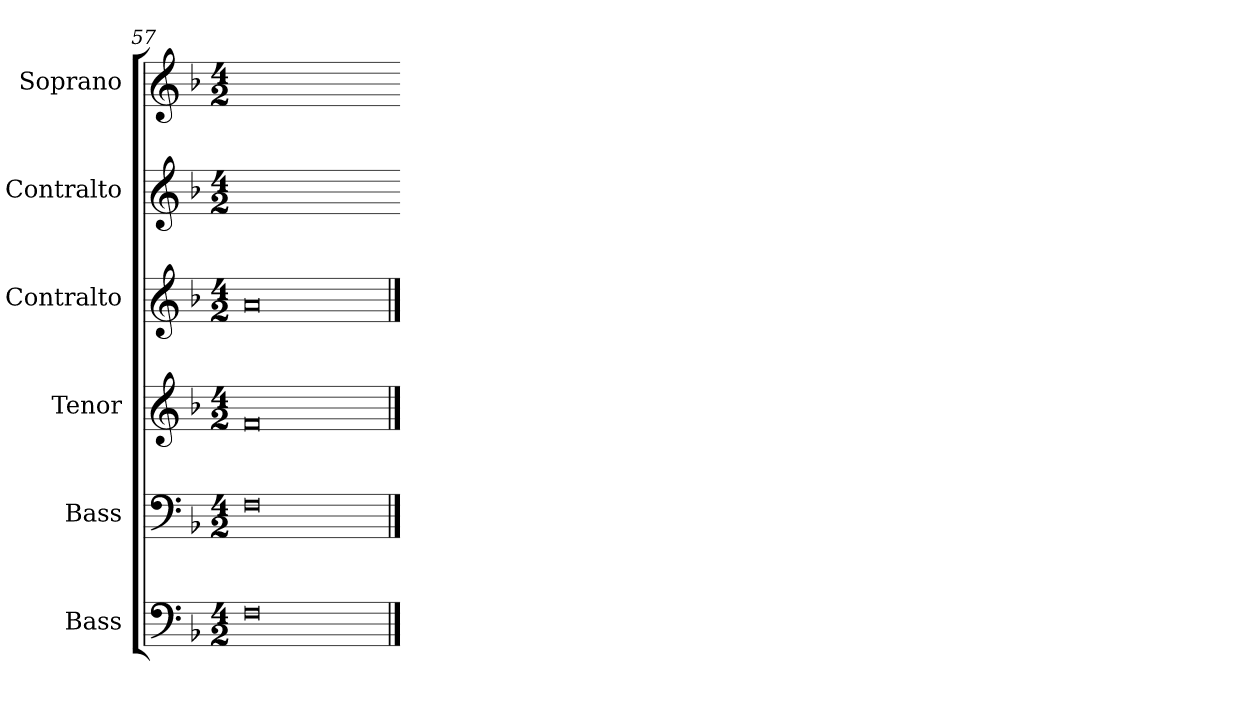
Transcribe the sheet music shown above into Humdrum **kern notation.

**kern	**kern	**kern	**kern	**kern	**kern
*part6	*part5	*part4	*part3	*part2	*part1
*staff6	*staff5	*staff4	*staff3	*staff2	*staff1
*I"Bass	*I"Bass	*I"Tenor	*I"Contralto	*I"Contralto	*I"Soprano
*I'B	*I'B	*I'T	*I'A	*I'A	*I'S
*clefF4	*clefF4	*clefG2	*clefG2	*clefG2	*clefG2
*k[b-]	*k[b-]	*k[b-]	*k[b-]	*k[b-]	*k[b-]
*F:ion	*F:ion	*F:ion	*F:ion	*F:ion	*F:ion
*M4/2	*M4/2	*M4/2	*M4/2	*M4/2	*M4/2
=57	=57	=57	=57	=57	=57
0F	0F	0f	0a	0ryy	0ryy
==	==	==	==	=	=
*-	*-	*-	*-	*-	*-
